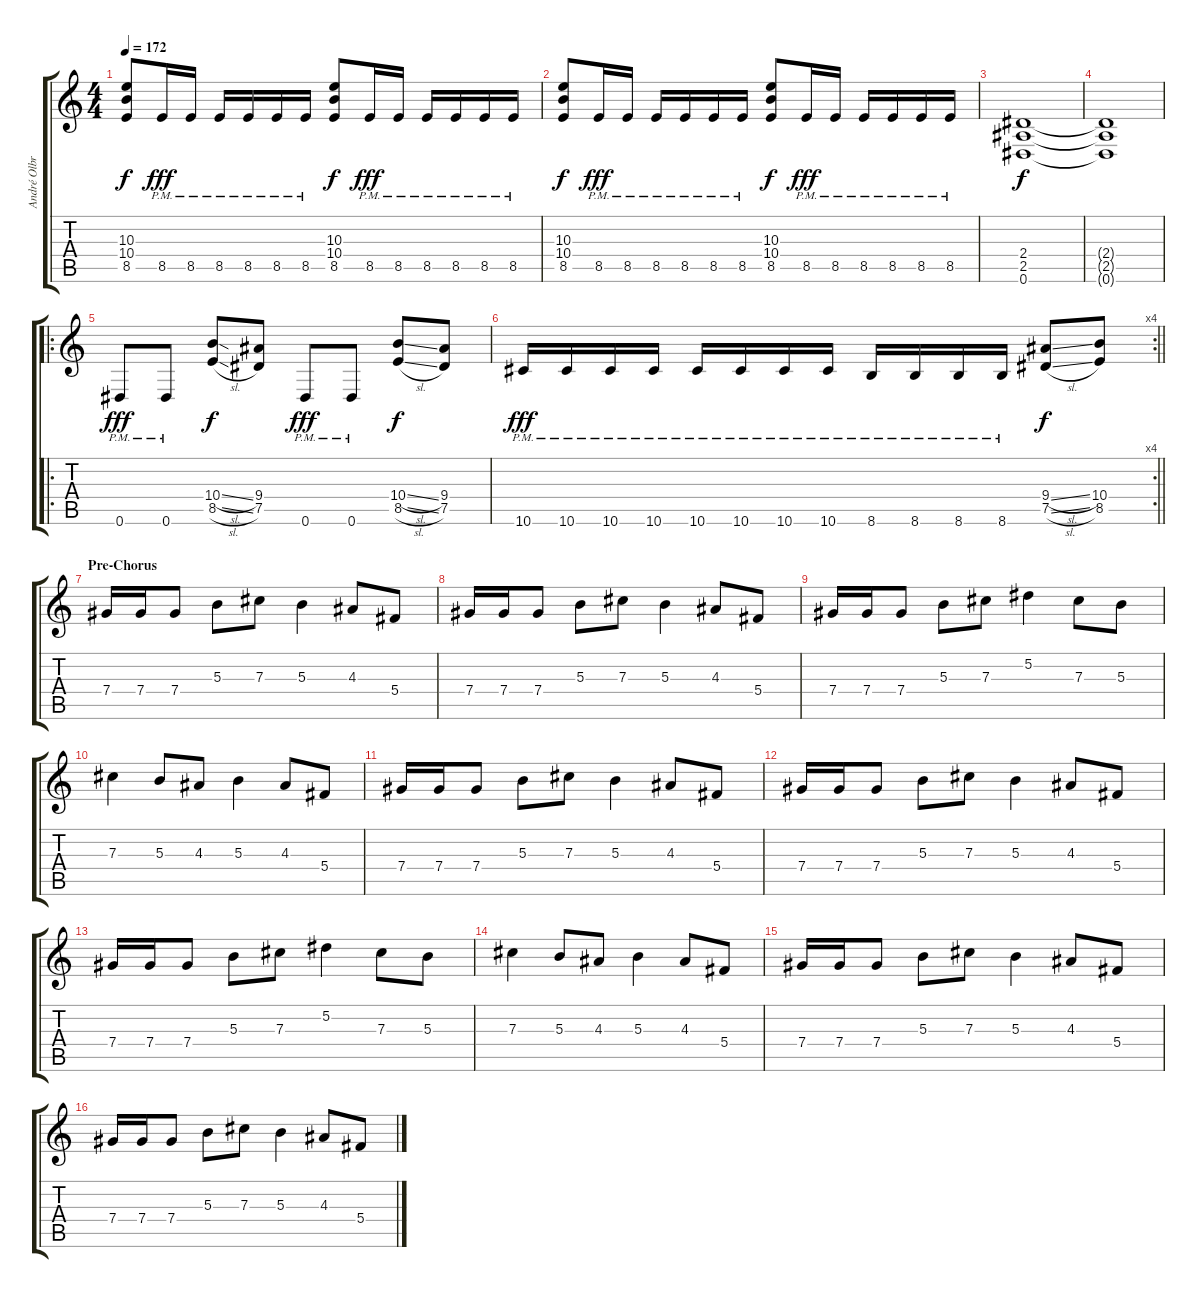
\track ("André Olbrich" "André Olbr") {instrument overdrivenguitar}
\staff {score tabs}
\tuning (Eb4 Bb3 Gb3 Db3 Ab2 Eb2) {hide}
\ts (4 4)
\tempo 172
\clef g2
\ks c
(10.3 10.4 8.5).8{dy f} 8.5{pm}.16{dy fff} 8.5{pm}.16 8.5{pm}.16 8.5{pm}.16 8.5{pm}.16 8.5{pm}.16 (10.3 10.4 8.5).8{dy f} 8.5{pm}.16{dy fff} 8.5{pm}.16 8.5{pm}.16 8.5{pm}.16 8.5{pm}.16 8.5{pm}.16 |
(10.3 10.4 8.5).8{dy f} 8.5{pm}.16{dy fff} 8.5{pm}.16 8.5{pm}.16 8.5{pm}.16 8.5{pm}.16 8.5{pm}.16 (10.3 10.4 8.5).8{dy f} 8.5{pm}.16{dy fff} 8.5{pm}.16 8.5{pm}.16 8.5{pm}.16 8.5{pm}.16 8.5{pm}.16 |
(2.4 2.5 0.6).1{dy f} |
(2.4{t} 2.5{t} 0.6{t}).1 |
\ro
0.6{pm}.8{dy fff} 0.6{pm}.8 (10.4{sl} 8.5{sl}).8{dy f} (9.4 7.5).8 0.6{pm}.8{dy fff} 0.6{pm}.8 (10.4{sl} 8.5{sl}).8{dy f} (9.4 7.5).8 |
\rc 4
\barLineRight lightlight
10.6{pm}.16{dy fff} 10.6{pm}.16 10.6{pm}.16 10.6{pm}.16 10.6{pm}.16 10.6{pm}.16 10.6{pm}.16 10.6{pm}.16 8.6{pm}.16 8.6{pm}.16 8.6{pm}.16 8.6{pm}.16 (9.4{sl} 7.5{sl}).8{dy f} (10.4 8.5).8 |
\section ("" "Pre-Chorus")
7.4.16 7.4.16 7.4.8 5.3.8 7.3.8 5.3.4 4.3.8 5.4.8 |
7.4.16 7.4.16 7.4.8 5.3.8 7.3.8 5.3.4 4.3.8 5.4.8 |
7.4.16 7.4.16 7.4.8 5.3.8 7.3.8 5.2.4 7.3.8 5.3.8 |
7.3.4 5.3.8 4.3.8 5.3.4 4.3.8 5.4.8 |
7.4.16 7.4.16 7.4.8 5.3.8 7.3.8 5.3.4 4.3.8 5.4.8 |
7.4.16 7.4.16 7.4.8 5.3.8 7.3.8 5.3.4 4.3.8 5.4.8 |
7.4.16 7.4.16 7.4.8 5.3.8 7.3.8 5.2.4 7.3.8 5.3.8 |
7.3.4 5.3.8 4.3.8 5.3.4 4.3.8 5.4.8 |
7.4.16 7.4.16 7.4.8 5.3.8 7.3.8 5.3.4 4.3.8 5.4.8 |
7.4.16 7.4.16 7.4.8 5.3.8 7.3.8 5.3.4 4.3.8 5.4.8
